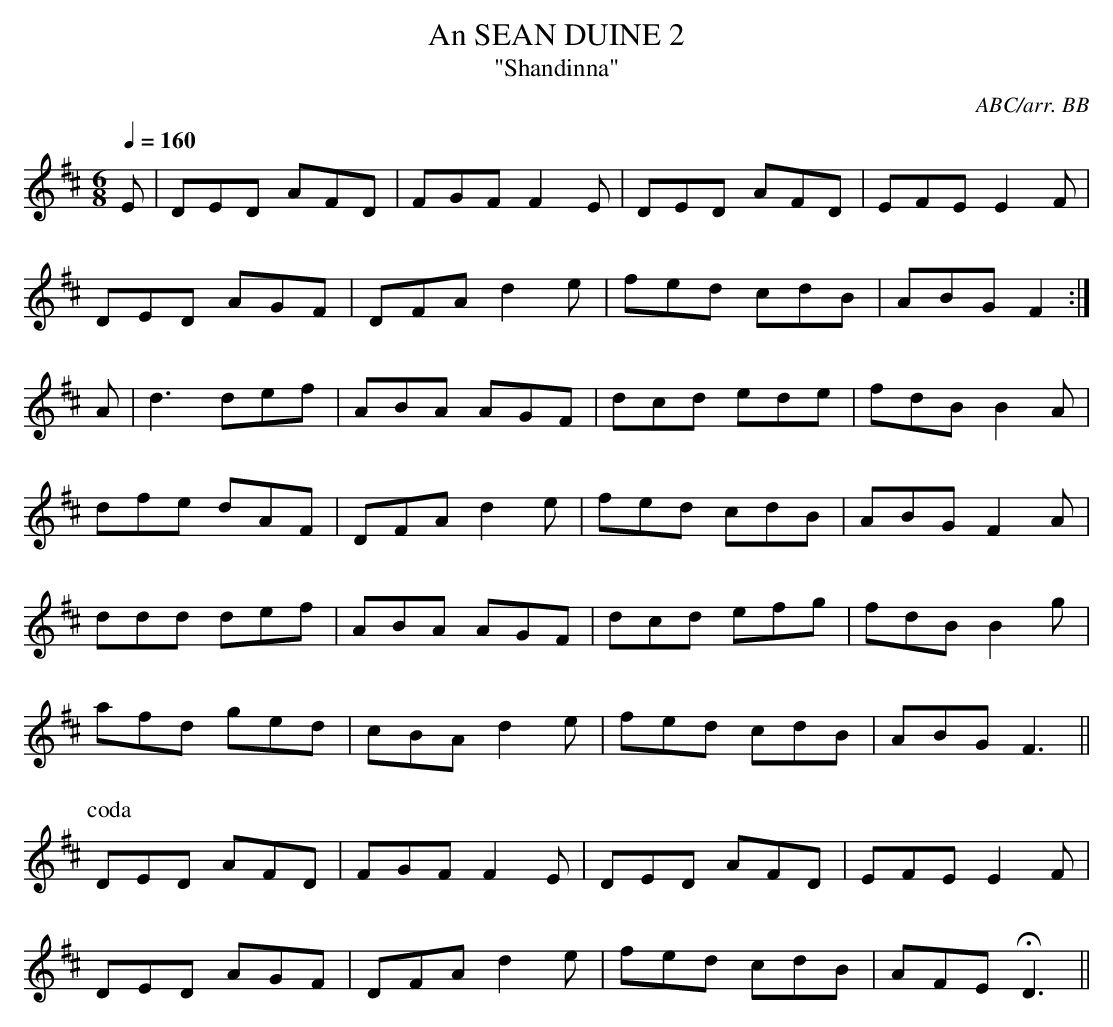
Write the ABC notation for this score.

X:1
T:SEAN DUINE 2, An
T:"Shandinna"
C:ABC/arr. BB
Y:"Irish - quick time"
in measure 24, so I added a "coda" repeating mm 1-7
(with a new m.8 to end on the tonic D).
Q:1/4=160
M:6/8
L:1/8
K:D
E|DED AFD|FGF F2E|DED AFD|EFE E2F|
DED AGF|DFA d2e|fed cdB|ABG F2 :|
A|d3 def|ABA AGF|dcd ede|fdB B2A|
dfe dAF|DFA d2e|fed cdB|ABG F2A|
ddd def|ABA AGF|dcd efg|fdB B2g|
afd ged|cBA d2e|fed cdB|ABG F3 ||
P:coda
DED AFD|FGF F2E|DED AFD|EFE E2F|
DED AGF|DFA d2e|fed cdB|AFE HD3||
